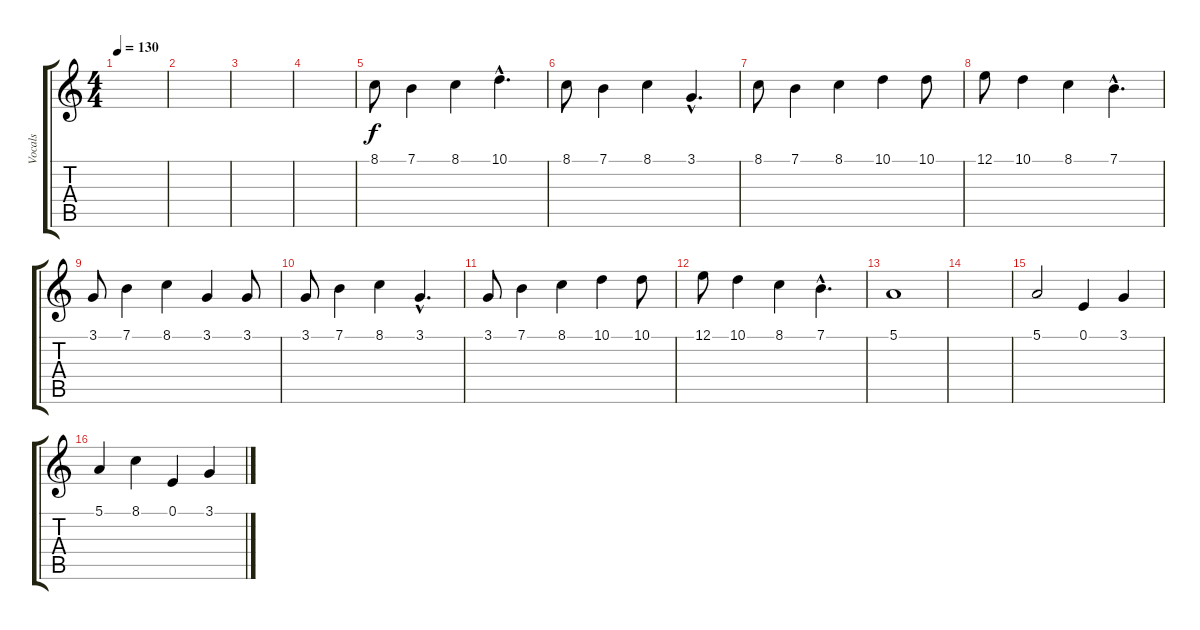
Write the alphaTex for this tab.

\track ("Vocals" "Vocals") {instrument flute}
\staff {score tabs}
\tuning (E4 B3 G3 D3 A2 E2) {hide}
\ts (4 4)
\tempo 130
\clef g2
\ks c
|
|
|
|
8.1.8 7.1.4 8.1.4 10.1{hac}.4{d} |
8.1.8 7.1.4 8.1.4 3.1{hac}.4{d} |
8.1.8 7.1.4 8.1.4 10.1.4 10.1.8 |
12.1.8 10.1.4 8.1.4 7.1{hac}.4{d} |
3.1.8 7.1.4 8.1.4 3.1.4 3.1.8 |
3.1.8 7.1.4 8.1.4 3.1{hac}.4{d} |
3.1.8 7.1.4 8.1.4 10.1.4 10.1.8 |
12.1.8 10.1.4 8.1.4 7.1{hac}.4{d} |
5.1.1 |
|
5.1.2 0.1.4 3.1.4 |
5.1.4 8.1.4 0.1.4 3.1.4
